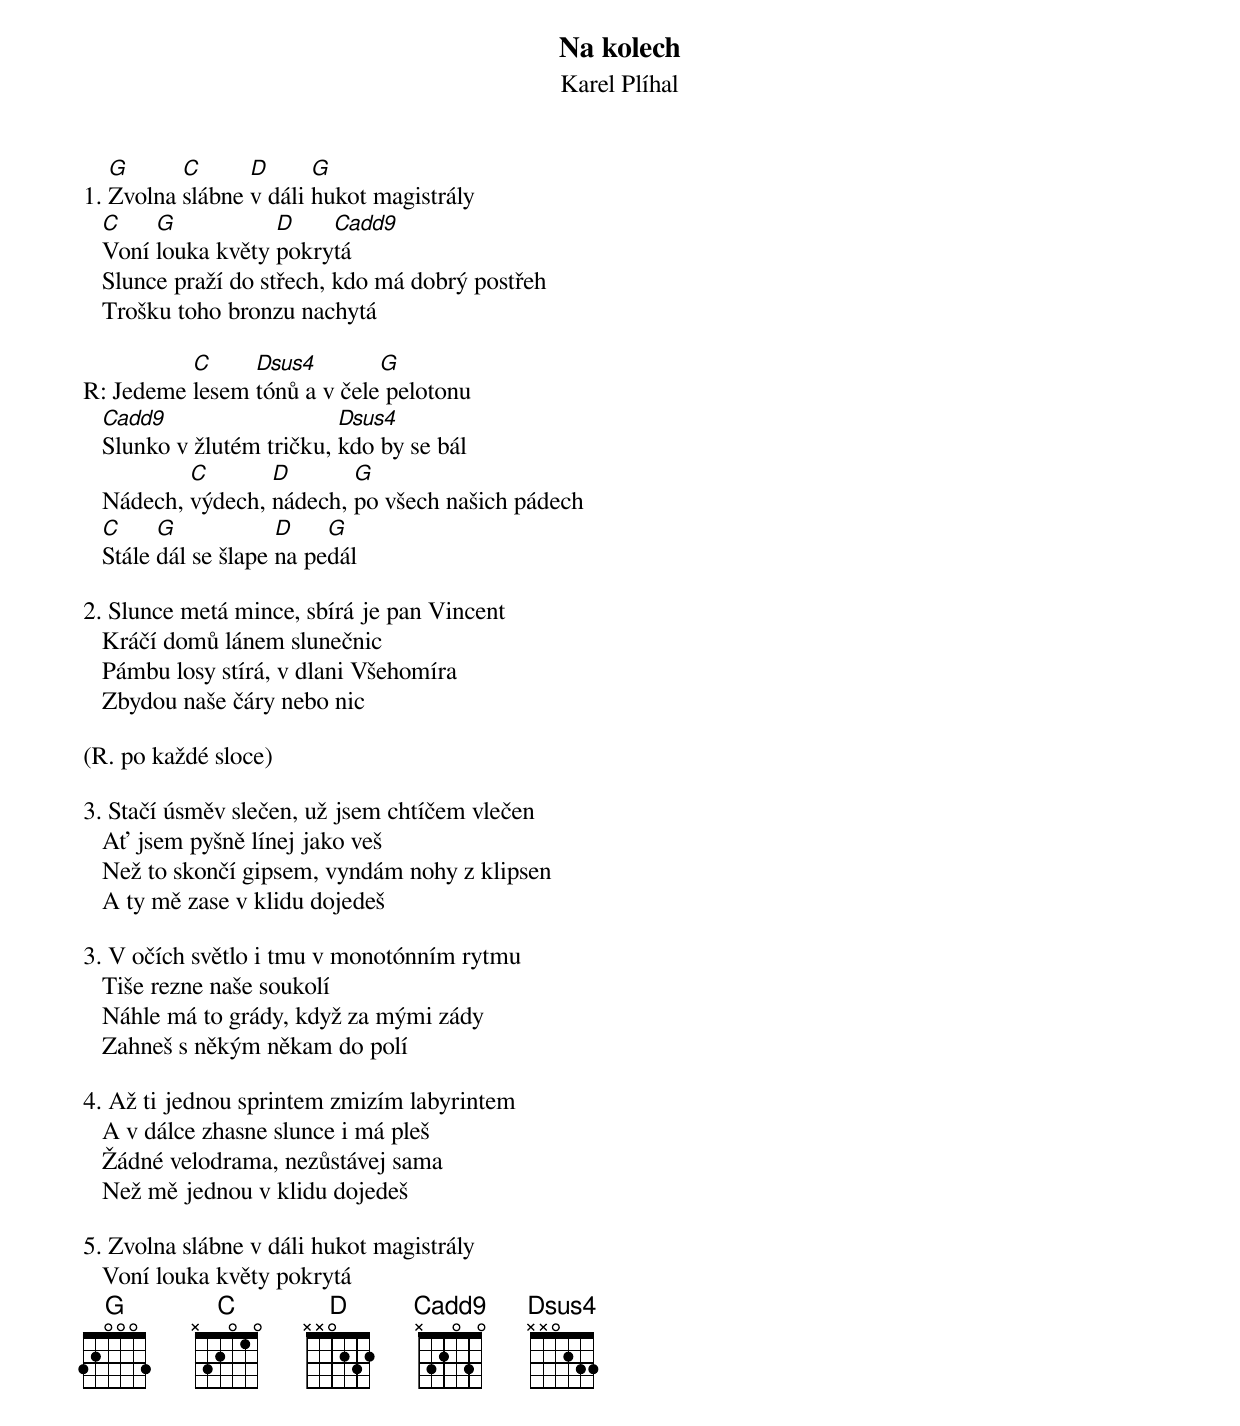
Na kolech
Karel Plíhal


   G      C      D      G
1. Zvolna slábne v dáli hukot magistrály
   C    G           D    Cadd9
   Voní louka květy pokrytá
   Slunce praží do střech, kdo má dobrý postřeh
   Trošku toho bronzu nachytá

          C     Dsus4        G
R: Jedeme lesem tónů a v čele pelotonu
   Cadd9                   Dsus4
   Slunko v žlutém tričku, kdo by se bál
           C       D       G
   Nádech, výdech, nádech, po všech našich pádech
   C     G            D    G
   Stále dál se šlape na pedál

2. Slunce metá mince, sbírá je pan Vincent
   Kráčí domů lánem slunečnic
   Pámbu losy stírá, v dlani Všehomíra
   Zbydou naše čáry nebo nic

(R. po každé sloce)

3. Stačí úsměv slečen, už jsem chtíčem vlečen
   Ať jsem pyšně línej jako veš
   Než to skončí gipsem, vyndám nohy z klipsen
   A ty mě zase v klidu dojedeš

3. V očích světlo i tmu v monotónním rytmu
   Tiše rezne naše soukolí
   Náhle má to grády, když za mými zády
   Zahneš s někým někam do polí

4. Až ti jednou sprintem zmizím labyrintem
   A v dálce zhasne slunce i má pleš
   Žádné velodrama, nezůstávej sama
   Než mě jednou v klidu dojedeš

5. Zvolna slábne v dáli hukot magistrály
   Voní louka květy pokrytá
